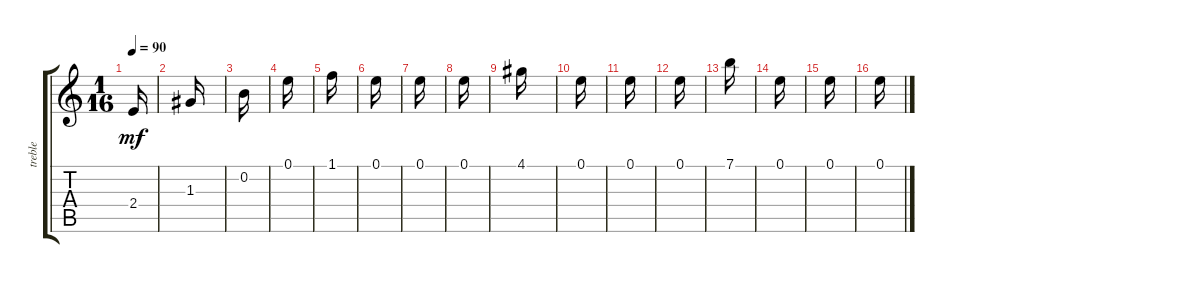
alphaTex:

\track ("treble              " "treble    ") {instrument acousticguitarnylon}
\staff {score tabs}
\tuning (E4 B3 G3 D3 A2 E2) {hide}
\ts (1 16)
\tempo 90
\clef g2
\ks c
2.4.16{dy mf} |
1.3.16 |
0.2.16 |
0.1.16 |
1.1.16 |
0.1.16 |
0.1.16 |
0.1.16 |
4.1.16 |
0.1.16 |
0.1.16 |
0.1.16 |
7.1.16 |
0.1.16 |
0.1.16 |
0.1.16
